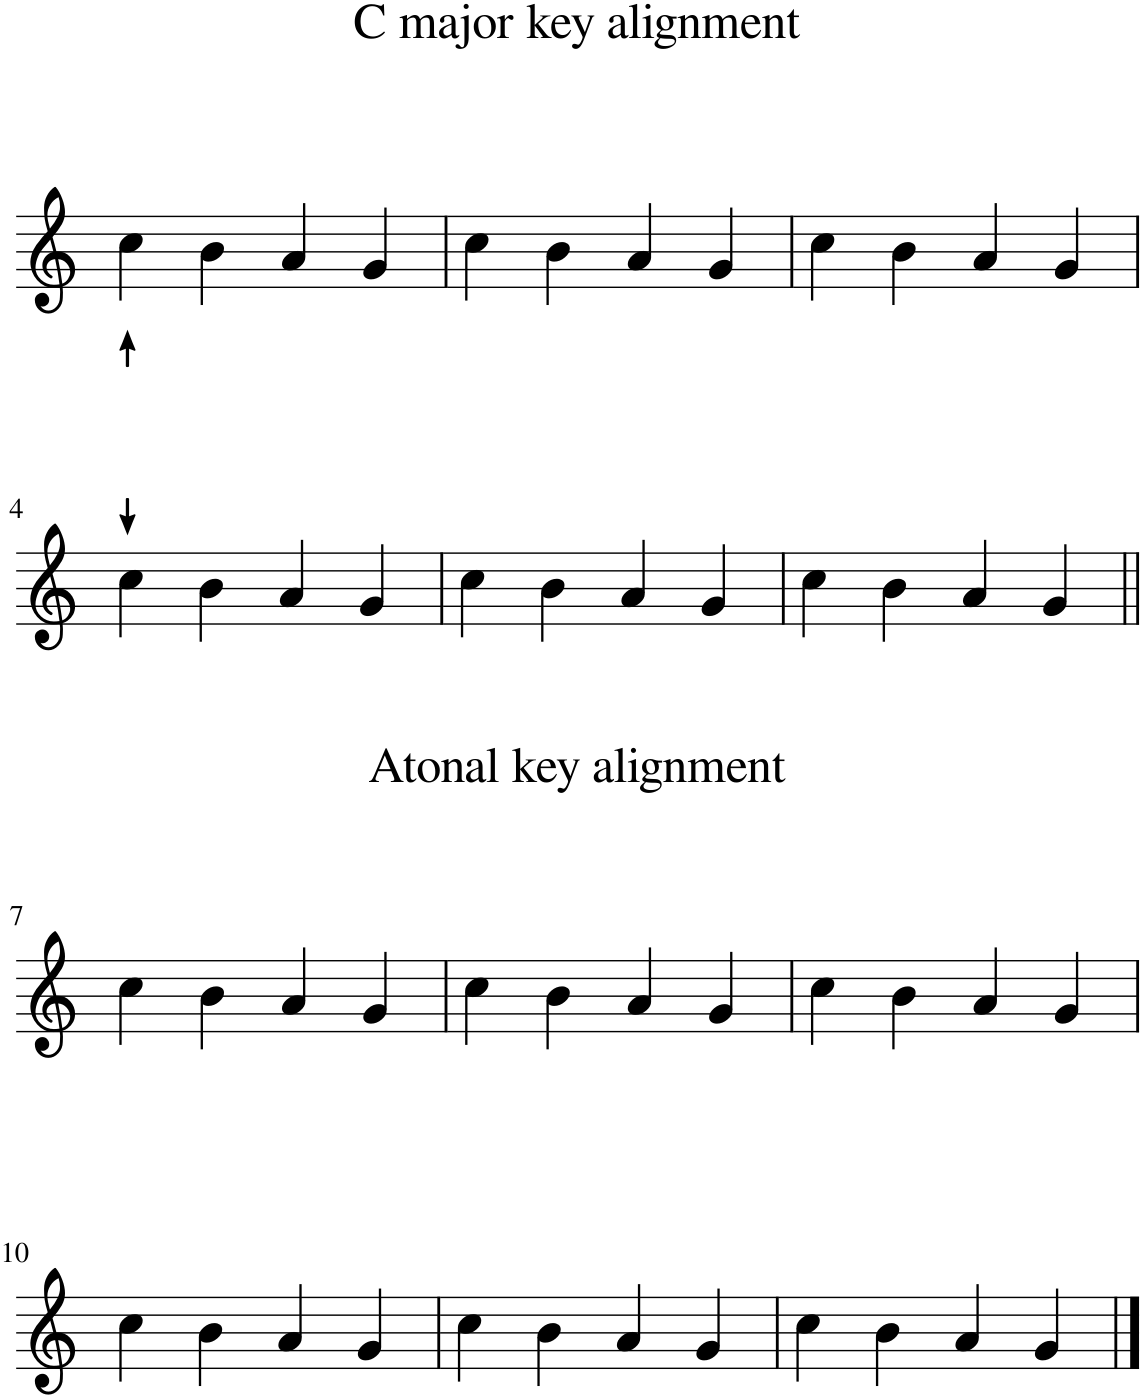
**kern
*part1
*staff1
*I"Piano
*I'Pno.
*clefG2
*k[]
=1
4cc\
4b\
4a/
4g/
=2
4cc\
4b\
4a/
4g/
=3
4cc\
4b\
4a/
4g/
!!LO:LB:g=z
=4
4cc\
4b\
4a/
4g/
=5
4cc\
4b\
4a/
4g/
=6
4cc\
4b\
4a/
4g/
!!LO:LB:g=z
=7||
*k[]
4cc\
4b\
4a/
4g/
=8
4cc\
4b\
4a/
4g/
=9
4cc\
4b\
4a/
4g/
!!LO:LB:g=z
=10
4cc\
4b\
4a/
4g/
=11
4cc\
4b\
4a/
4g/
=12
4cc\
4b\
4a/
4g/
==
*-
